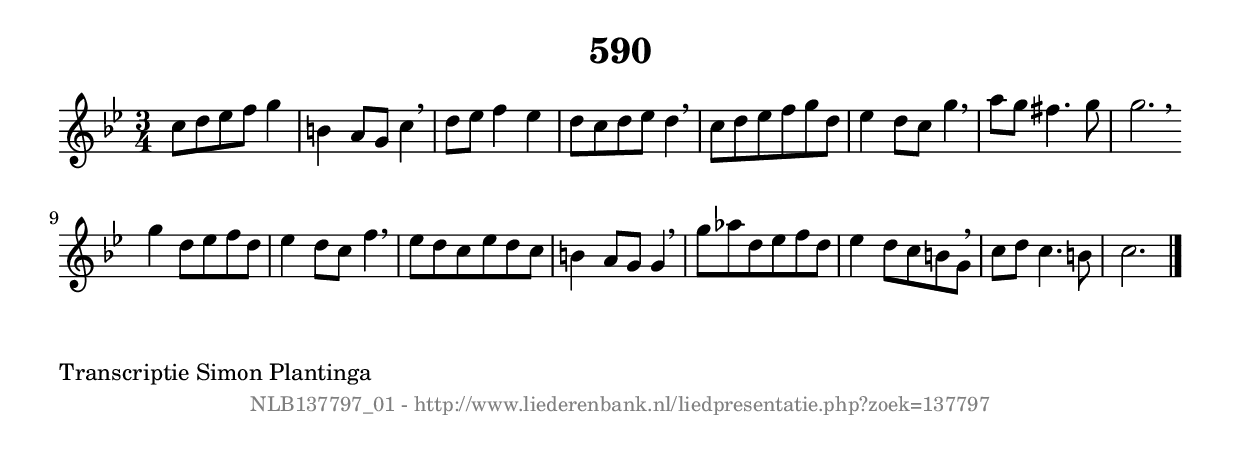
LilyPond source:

%
% produced by wce2krn 1.64 (7 June 2014)
%
\version"2.16"
#(append! paper-alist '(("long" . (cons (* 210 mm) (* 2000 mm)))))
#(set-default-paper-size "long")
sb = {\breathe}
mBreak = {\breathe }
bBreak = {\breathe }
x = {\once\override NoteHead #'style = #'cross }
gl=\glissando
itime={\override Staff.TimeSignature #'stencil = ##f }
ficta = {\once\set suggestAccidentals = ##t}
fine = {\once\override Score.RehearsalMark #'self-alignment-X = #1 \mark \markup {\italic{Fine}}}
dc = {\once\override Score.RehearsalMark #'self-alignment-X = #1 \mark \markup {\italic{D.C.}}}
dcf = {\once\override Score.RehearsalMark #'self-alignment-X = #1 \mark \markup {\italic{D.C. al Fine}}}
dcc = {\once\override Score.RehearsalMark #'self-alignment-X = #1 \mark \markup {\italic{D.C. al Coda}}}
ds = {\once\override Score.RehearsalMark #'self-alignment-X = #1 \mark \markup {\italic{D.S.}}}
dsf = {\once\override Score.RehearsalMark #'self-alignment-X = #1 \mark \markup {\italic{D.S. al Fine}}}
dsc = {\once\override Score.RehearsalMark #'self-alignment-X = #1 \mark \markup {\italic{D.S. al Coda}}}
pv = {\set Score.repeatCommands = #'((volta "1"))}
sv = {\set Score.repeatCommands = #'((volta "2"))}
tv = {\set Score.repeatCommands = #'((volta "3"))}
qv = {\set Score.repeatCommands = #'((volta "4"))}
xv = {\set Score.repeatCommands = #'((volta #f))}
\header{ tagline = ""
title = "590"
}
\score {{
\key c \dorian
\relative g'
{
\set melismaBusyProperties = #'()
\time 3/4
\tempo 4=120
\override Score.MetronomeMark #'transparent = ##t
\override Score.RehearsalMark #'break-visibility = #(vector #t #t #f)
c8 d8 ees8 f8 g4 | b,4 a8 g8 c4 \sb | d8 ees8 f4 ees4 | d8 c8 d8 ees8 d4 \sb | c8 d8 ees8 f8 g8 d8 | ees4 d8 c8 g'4 \sb | a8 g8 fis4. g8 | g2. \bar ":|:" \bBreak
g4 d8 ees8 f8 d8 | ees4 d8 c8 f4 \sb | ees8 d8 c8 ees8 d8 c8 | b4 a8 g8 g4 \sb | g'8 aes8 d,8 ees8 f8 d8 | ees4 d8 c8 b8 g8 \sb | c8 d8 c4. b8 | c2. \bar "|."
 }}
 \midi { }
 \layout {
            indent = 0.0\cm
}
}
\markup { \wordwrap-string #" 
Transcriptie Simon Plantinga
"}
\markup { \vspace #0 } \markup { \with-color #grey \fill-line { \center-column { \smaller "NLB137797_01 - http://www.liederenbank.nl/liedpresentatie.php?zoek=137797" } } }
